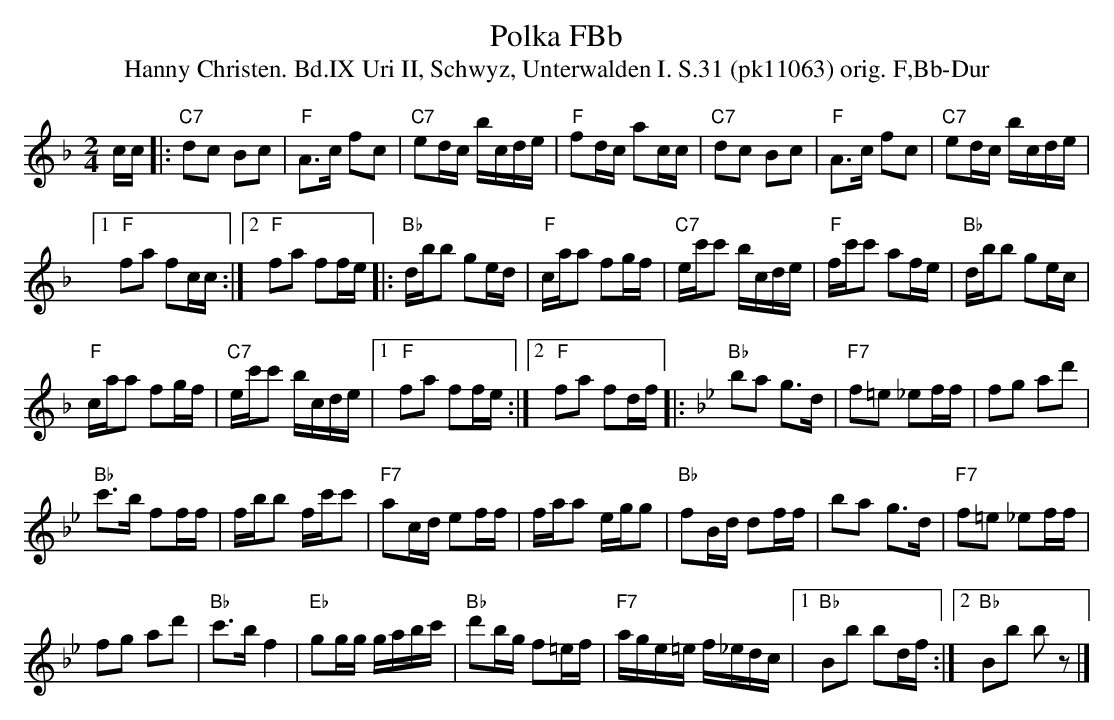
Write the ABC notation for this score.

X:1
T: Polka FBb
T:Hanny Christen. Bd.IX Uri II, Schwyz, Unterwalden I. S.31 (pk11063) orig. F,Bb-Dur
M:2/4
L:1/16
K:F
cc |: "C7"d2c2 B2c2 | "F"A3c f2c2 | "C7"e2dc bcde | "F"f2dc a2cc | "C7"d2c2 B2c2 | "F"A3c f2c2 | "C7"e2dc bcde |1
"F"f2a2 f2cc :|2 "F"f2a2 f2fe |: "Bb"dbb2 g2ed | "F"caa2 f2gf | "C7"ec'c'2 bcde | "F"fc'c'2 a2fe | "Bb"dbb2 g2ec |
"F"caa2 f2gf | "C7"ec'c'2 bcde |1 "F"f2a2 f2fe :|2 "F"f2a2 f2df |: [K:Bb] "Bb"b2a2 g3d | "F7"f2=e2 _e2ff | f2g2 a2d'2 |
"Bb"c'3b f2ff | fbb2 fc'c'2 | "F7"a2cd e2ff | faa2 egg2 | "Bb"f2Bd d2ff | b2a2 g3d | "F7"f2=e2 _e2ff |
f2g2 a2d'2 | "Bb"c'3b f4 | "Eb"g2gg gabc' | "Bb"d'2bg f2=ef | "F7"age=e f_edc |1 "Bb"B2b2 b2df :|2 "Bb"B2b2 b2z2 |]
